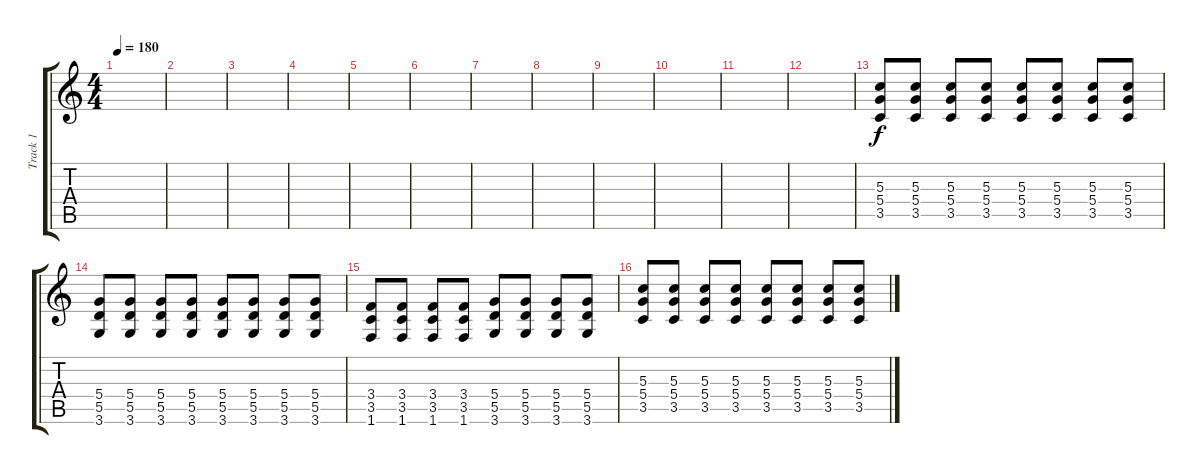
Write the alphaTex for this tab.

\track ("Track 1" "Track 1") {instrument distortionguitar}
\staff {score tabs}
\tuning (E4 B3 G3 D3 A2 E2) {hide}
\ts (4 4)
\tempo 180
\clef g2
\ks c
|
|
|
|
|
|
|
|
|
|
|
|
(5.3 5.4 3.5).8 (5.3 5.4 3.5).8 (5.3 5.4 3.5).8 (5.3 5.4 3.5).8 (5.3 5.4 3.5).8 (5.3 5.4 3.5).8 (5.3 5.4 3.5).8 (5.3 5.4 3.5).8 |
(5.4 5.5 3.6).8 (5.4 5.5 3.6).8 (5.4 5.5 3.6).8 (5.4 5.5 3.6).8 (5.4 5.5 3.6).8 (5.4 5.5 3.6).8 (5.4 5.5 3.6).8 (5.4 5.5 3.6).8 |
(3.4 3.5 1.6).8 (3.4 3.5 1.6).8 (3.4 3.5 1.6).8 (3.4 3.5 1.6).8 (5.4 5.5 3.6).8 (5.4 5.5 3.6).8 (5.4 5.5 3.6).8 (5.4 5.5 3.6).8 |
(5.3 5.4 3.5).8 (5.3 5.4 3.5).8 (5.3 5.4 3.5).8 (5.3 5.4 3.5).8 (5.3 5.4 3.5).8 (5.3 5.4 3.5).8 (5.3 5.4 3.5).8 (5.3 5.4 3.5).8
